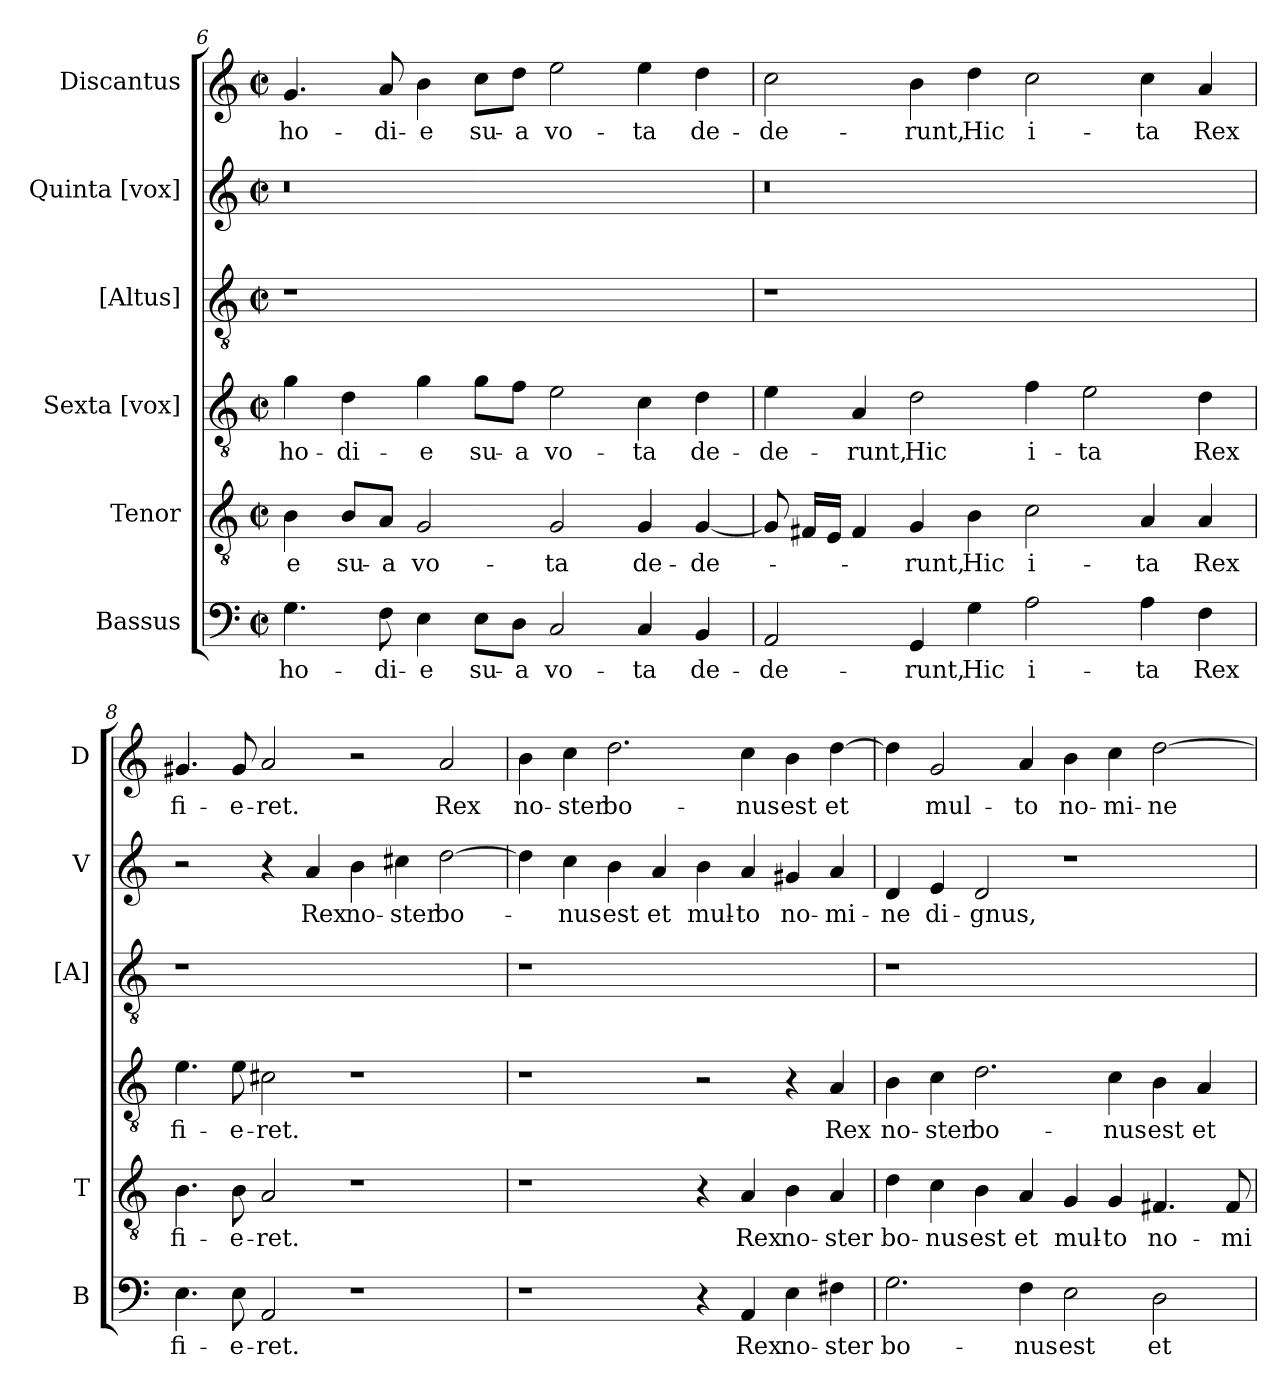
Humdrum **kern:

**kern	**text	**kern	**text	**kern	**text	**kern	**kern	**text	**kern	**text
*part6	*part6	*part5	*part5	*part4	*part4	*part3	*part2	*part2	*part1	*part1
*staff6	*staff6	*staff5	*staff5	*staff4	*staff4	*staff3	*staff2	*staff2	*staff1	*staff1
*I"Bassus	*	*I"Tenor	*	*I"Sexta [vox]	*	*I"[Altus]	*I"Quinta [vox]	*	*I"Discantus	*
*I'B	*	*I'T	*	*	*	*I'[A]	*I'V	*	*I'D	*
*clefF4	*	*clefGv2	*	*clefGv2	*	*clefGv2	*clefG2	*	*clefG2	*
*k[]	*	*k[]	*	*k[]	*	*k[]	*k[]	*	*k[]	*
*C:	*	*C:	*	*C:	*	*C:	*C:	*	*C:	*
*M2/2	*	*M2/2	*	*M2/2	*	*M2/2	*M2/2	*	*M2/2	*
*met(c|)	*	*met(c|)	*	*met(c|)	*	*met(c|)	*met(c|)	*	*met(c|)	*
=6	=6	=6	=6	=6	=6	=6	=6	=6	=6	=6
4.G\	ho-	4B\	-e	4g\	ho-	1r	0r	.	4.g/	ho-
.	.	8B/L	su-	4d\	-di-	.	.	.	.	.
8F\	-di-	8A/J	-a	.	.	.	.	.	8a/	-di-
4E\	-e	2G/	vo-	4g\	-e	.	.	.	4b\	-e
8E\L	su-	.	.	8g\L	su-	.	.	.	8cc\L	su-
8D\J	-a	.	.	8f\J	-a	.	.	.	8dd\J	-a
2C/	vo-	2G/	-ta	2e\	vo-	1ryy	.	.	2ee\	vo-
4C/	-ta	4G/	de-	4c\	-ta	.	.	.	4ee\	-ta
4BB/	de-	[4G/	-de-	4d\	de-	.	.	.	4dd\	de-
!!LO:PB:g=z
=7	=7	=7	=7	=7	=7	=7	=7	=7	=7	=7
2AA/	-de-	8G/]	.	4e\	-de-	1r	0r	.	2cc\	-de-
.	.	16F#X/LL	.	.	.	.	.	.	.	.
.	.	16E/JJ	.	.	.	.	.	.	.	.
.	.	4F#/	.	4A/	-runt,	.	.	.	.	.
4GG/	-runt,	4G/	-runt,	2d\	Hic	.	.	.	4b\	-runt,
4G\	Hic	4B\	Hic	.	.	.	.	.	4dd\	Hic
2A\	i-	2c\	i-	4f\	i-	1ryy	.	.	2cc\	i-
.	.	.	.	2e\	-ta	.	.	.	.	.
4A\	-ta	4A/	-ta	.	.	.	.	.	4cc\	-ta
4F\	Rex	4A/	Rex	4d\	Rex	.	.	.	4a/	Rex
=8	=8	=8	=8	=8	=8	=8	=8	=8	=8	=8
4.E\	fi-	4.B\	fi-	4.e\	fi-	1r	2r	.	4.g#X/	fi-
8E\	-e-	8B\	-e-	8e\	-e-	.	.	.	8g#/	-e-
2AA/	-ret.	2A/	-ret.	2c#X\	-ret.	.	4r	.	2a/	-ret.
.	.	.	.	.	.	.	4a/	Rex	.	.
1r	.	1r	.	1r	.	1ryy	4b\	no-	2r	.
.	.	.	.	.	.	.	4cc#X\	-ster	.	.
.	.	.	.	.	.	.	[2dd\	bo-	2a/	Rex
=9	=9	=9	=9	=9	=9	=9	=9	=9	=9	=9
1r	.	1r	.	1r	.	1r	4dd\]	.	4b\	no-
.	.	.	.	.	.	.	4cc\	-nus	4cc\	-ster
.	.	.	.	.	.	.	4b\	est	2.dd\	bo-
.	.	.	.	.	.	.	4a/	et	.	.
4r	.	4r	.	2r	.	1ryy	4b\	mul-	.	.
4AA/	Rex	4A/	Rex	.	.	.	4a/	-to	4cc\	-nus
4E\	no-	4B\	no-	4r	.	.	4g#X/	no-	4b\	est
4F#X\	-ster	4A/	-ster	4A/	Rex	.	4a/	-mi-	[4dd\	et
!!LO:LB:g=z
=10	=10	=10	=10	=10	=10	=10	=10	=10	=10	=10
2.G\	bo-	4d\	bo-	4B\	no-	1r	4d/	-ne	4dd\]	.
.	.	4c\	-nus	4c\	-ster	.	4e/	di-	2g/	mul-
.	.	4B\	est	2.d\	bo-	.	2d/	-gnus,	.	.
4F\	-nus	4A/	et	.	.	.	.	.	4a/	-to
2E\	est	4G/	mul-	.	.	1ryy	1r	.	4b\	no-
.	.	4G/	-to	4c\	-nus	.	.	.	4cc\	-mi-
2D\	et	4.F#X/	no-	4B\	est	.	.	.	[2dd\	-ne
.	.	.	.	4A/	et	.	.	.	.	.
.	.	8F#/	-mi-	.	.	.	.	.	.	.
=	=	=	=	=	=	=	=	=	=	=
*-	*-	*-	*-	*-	*-	*-	*-	*-	*-	*-
